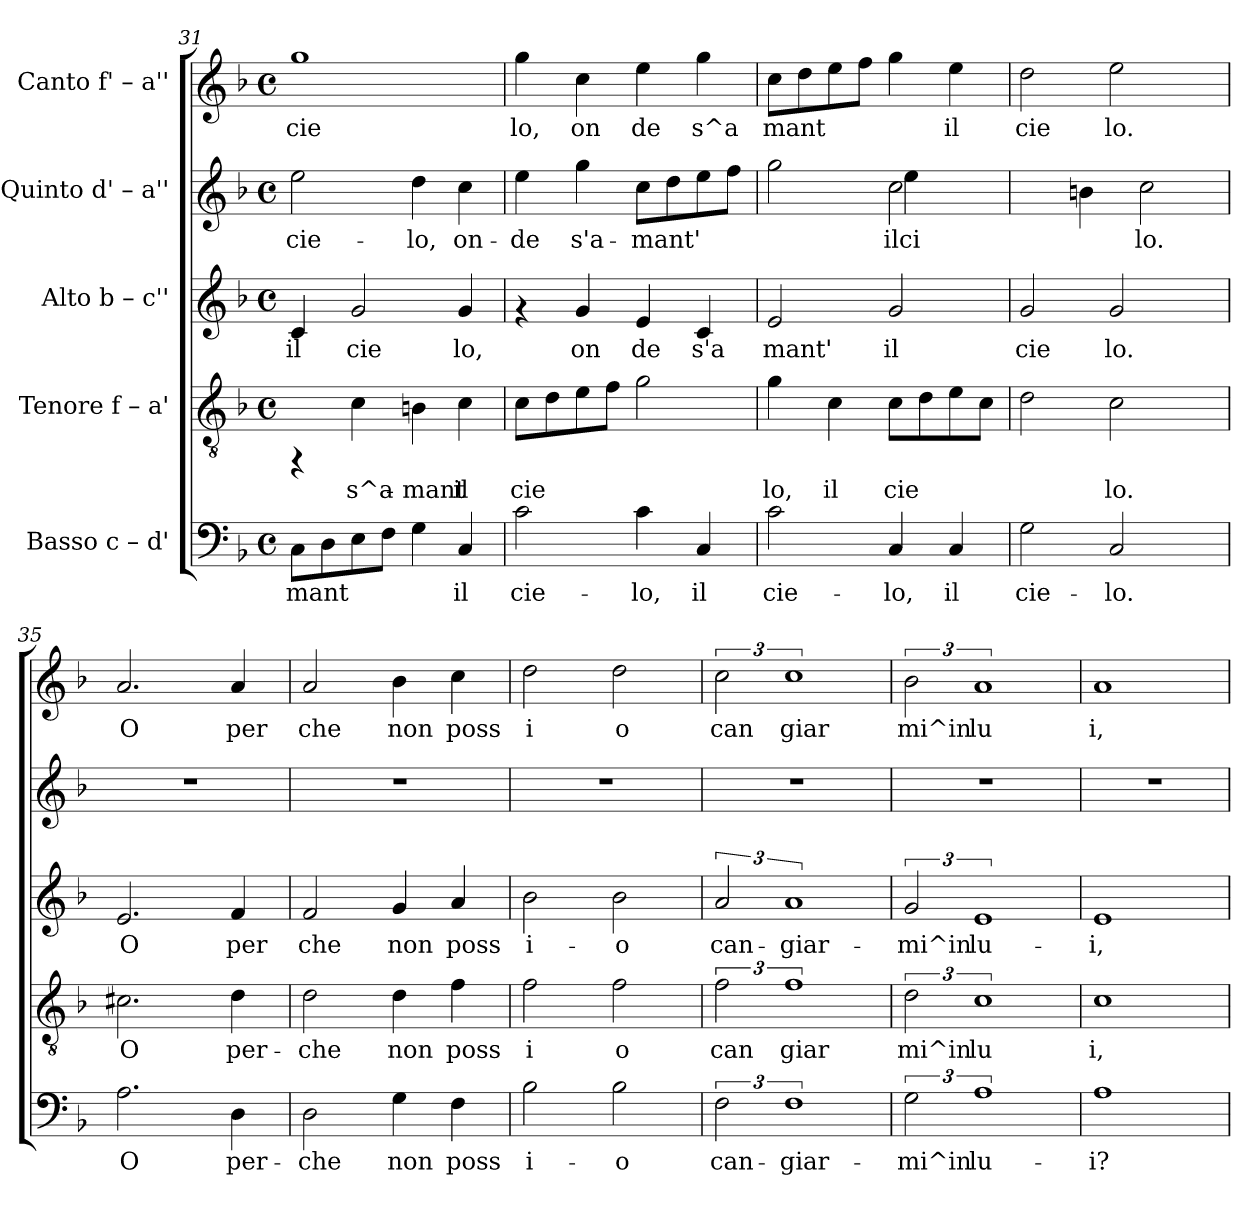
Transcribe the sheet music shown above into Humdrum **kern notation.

**kern	**text	**kern	**text	**kern	**text	**kern	**text	**kern	**text
*part5	*part5	*part4	*part4	*part3	*part3	*part2	*part2	*part1	*part1
*staff5	*staff5	*staff4	*staff4	*staff3	*staff3	*staff2	*staff2	*staff1	*staff1
*I"Basso  c – d'	*	*I"Tenore  f – a'	*	*I"Alto  b – c''	*	*I"Quinto  d' – a''	*	*I"Canto  f' – a''	*
*clefF4	*	*clefGv2	*	*clefG2	*	*clefG2	*	*clefG2	*
*k[b-]	*	*k[b-]	*	*k[b-]	*	*k[b-]	*	*k[b-]	*
*F:	*	*F:	*	*F:	*	*F:	*	*F:	*
*M4/4	*	*M4/4	*	*M4/4	*	*M4/4	*	*M4/4	*
*met(c)	*	*met(c)	*	*met(c)	*	*met(c)	*	*met(c)	*
=31	=31	=31	=31	=31	=31	=31	=31	=31	=31
!	!LO:LY:b:rj	!	!	!	!LO:LY:b:rj	!	!LO:LY:b:rj	!	!LO:LY:b:rj
8C\L	-mant	4rFF	.	4c/	il	2ee\	cie-	1gg	cie
!	!LO:LY:b:rj	!	!	!	!	!	!	!	!
8D\	.	.	.	.	.	.	.	.	.
!	!LO:LY:b:rj	!	!LO:LY:b:rj	!	!LO:LY:b:rj	!	!	!	!
8E\	.	4c\	s^a-	2g/	cie	.	.	.	.
!	!LO:LY:b:rj	!	!	!	!	!	!	!	!
8F\J	.	.	.	.	.	.	.	.	.
!	!LO:LY:b:rj	!	!LO:LY:b:rj	!	!	!	!LO:LY:b:rj	!	!
4G\	.	4Bn\	-mant	.	.	4dd\	-lo,	.	.
!	!LO:LY:b:rj	!	!LO:LY:b:rj	!	!LO:LY:b:rj	!	!LO:LY:b:rj	!	!
4C/	il	4c\	il	4g/	lo,	4cc\	on-	.	.
=32	=32	=32	=32	=32	=32	=32	=32	=32	=32
!	!LO:LY:b:rj	!	!LO:LY:b:rj	!	!	!	!LO:LY:b:rj	!	!LO:LY:b:rj
2c\	cie-	8c\L	cie-	4rf	.	4ee\	-de	4gg\	lo,
!	!	!	!LO:LY:b:rj	!	!	!	!	!	!
.	.	8d\	--	.	.	.	.	.	.
!	!	!	!LO:LY:b:rj	!	!LO:LY:b:rj	!	!LO:LY:b:rj	!	!LO:LY:b:rj
.	.	8e\	--	4g/	on	4gg\	s'a-	4cc\	on
!	!	!	!LO:LY:b:rj	!	!	!	!	!	!
.	.	8f\J	--	.	.	.	.	.	.
!	!LO:LY:b:rj	!	!LO:LY:b:rj	!	!LO:LY:b:rj	!	!LO:LY:b:rj	!	!LO:LY:b:rj
4c\	-lo,	2g\	--	4e/	de	8cc\L	-mant'	4ee\	de
!	!	!	!	!	!	!	!LO:LY:b:rj	!	!
.	.	.	.	.	.	8dd\	.	.	.
!	!LO:LY:b:rj	!	!	!	!LO:LY:b:rj	!	!LO:LY:b:rj	!	!LO:LY:b:rj
4C/	il	.	.	4c/	s'a	8ee\	.	4gg\	s^a
!	!	!	!	!	!	!	!LO:LY:b:rj	!	!
.	.	.	.	.	.	8ff\J	.	.	.
=33	=33	=33	=33	=33	=33	=33	=33	=33	=33
!	!LO:LY:b:rj	!	!LO:LY:b:rj	!	!LO:LY:b:rj	!	!LO:LY:b:rj	!	!LO:LY:b:rj
*	*	*	*	*	*	*^	*	*	*
2c\	cie-	4g\	-lo,	2e/	mant'	2gg\	2ryy	.	8cc\L	mant
!	!	!	!	!	!	!	!	!	!	!LO:LY:b:rj
.	.	.	.	.	.	.	.	.	8dd\	.
!	!	!	!LO:LY:b:rj	!	!	!	!	!	!	!LO:LY:b:rj
.	.	4c\	il	.	.	.	.	.	8ee\	.
!	!	!	!	!	!	!	!	!	!	!LO:LY:b:rj
.	.	.	.	.	.	.	.	.	8ff\J	.
!	!LO:LY:b:rj	!	!LO:LY:b:rj	!	!LO:LY:b:rj	!	!	!LO:LY:b:rj	!	!LO:LY:b:rj
4C/	-lo,	8c\L	cie-	2g/	il	2cc\	4ee\	ilci	4gg\	.
!	!	!	!LO:LY:b:rj	!	!	!	!	!	!	!
.	.	8d\	--	.	.	.	.	.	.	.
!	!LO:LY:b:rj	!	!LO:LY:b:rj	!	!	!	!	!	!	!LO:LY:b:rj
4C/	il	8e\	--	.	.	.	4ryy	.	4ee\	il
!	!	!	!LO:LY:b:rj	!	!	!	!	!	!	!
.	.	8c\J	--	.	.	.	.	.	.	.
*	*	*	*	*	*	*v	*v	*	*	*
=34	=34	=34	=34	=34	=34	=34	=34	=34	=34
!	!LO:LY:b:rj	!	!LO:LY:b:rj	!	!LO:LY:b:rj	!	!	!	!LO:LY:b:rj
2G\	cie-	2d\	--	2g/	cie	4.ryy	.	2dd\	cie
.	.	.	.	.	.	4bn\	.	.	.
!	!LO:LY:b:rj	!	!LO:LY:b:rj	!	!LO:LY:b:rj	!	!	!	!LO:LY:b:rj
2C/	-lo.	2c\	-lo.	2g/	lo.	.	.	2ee\	lo.
!	!	!	!	!	!	!	!LO:LY:b:rj	!	!
.	.	.	.	.	.	2cc\	lo.	.	.
8ryy	.	8ryy	.	8ryy	.	.	.	8ryy	.
=35	=35	=35	=35	=35	=35	=35	=35	=35	=35
!	!LO:LY:b:rj	!	!LO:LY:b:rj	!	!LO:LY:b:rj	!	!	!	!LO:LY:b:rj
2.A\	O	2.c#X\	O	2.e/	O	1r	.	2.a/	O
!	!LO:LY:b:rj	!	!LO:LY:b:rj	!	!LO:LY:b:rj	!	!	!	!LO:LY:b:rj
4D\	per-	4d\	per-	4f/	per	.	.	4a/	per
!!LO:PB:g=z
=36	=36	=36	=36	=36	=36	=36	=36	=36	=36
!	!LO:LY:b:rj	!	!LO:LY:b:rj	!	!LO:LY:b:rj	!	!	!	!LO:LY:b:rj
2D\	-che	2d\	-che	2f/	che	1r	.	2a/	che
!	!LO:LY:b:rj	!	!LO:LY:b:rj	!	!LO:LY:b:rj	!	!	!	!LO:LY:b:rj
4G\	non	4d\	non	4g/	non	.	.	4b-\	non
!	!LO:LY:b:rj	!	!LO:LY:b:rj	!	!LO:LY:b:rj	!	!	!	!LO:LY:b:rj
4F\	poss	4f\	poss	4a/	poss	.	.	4cc\	poss
=37	=37	=37	=37	=37	=37	=37	=37	=37	=37
!	!LO:LY:b:rj	!	!LO:LY:b:rj	!	!LO:LY:b:rj	!	!	!	!LO:LY:b:rj
2B-\	i-	2f\	i	2b-\	i-	1r	.	2dd\	i
!	!LO:LY:b:rj	!	!LO:LY:b:rj	!	!LO:LY:b:rj	!	!	!	!LO:LY:b:rj
2B-\	-o	2f\	o	2b-\	-o	.	.	2dd\	o
=38	=38	=38	=38	=38	=38	=38	=38	=38	=38
!	!LO:LY:b:rj	!	!LO:LY:b:rj	!	!LO:LY:b:rj	!	!	!	!LO:LY:b:rj
3F\	can-	3f\	can	3a/	can-	1r	.	3cc\	can
!	!LO:LY:b:rj	!	!LO:LY:b:rj	!	!LO:LY:b:rj	!	!	!	!LO:LY:b:rj
3%2F/	-giar-	3%2f/	giar	3%2a/	-giar-	.	.	3%2cc/	giar
=39	=39	=39	=39	=39	=39	=39	=39	=39	=39
!	!LO:LY:b:rj	!	!LO:LY:b:rj	!	!LO:LY:b:rj	!	!	!	!LO:LY:b:rj
3G\	-mi^in	3d\	mi^in	3g/	-mi^in	1r	.	3b-\	mi^in
!	!LO:LY:b:rj	!	!LO:LY:b:rj	!	!LO:LY:b:rj	!	!	!	!LO:LY:b:rj
3%2A/	lu-	3%2c/	lu	3%2e/	lu-	.	.	3%2a/	lu
=40	=40	=40	=40	=40	=40	=40	=40	=40	=40
!	!LO:LY:b:rj	!	!LO:LY:b:rj	!	!LO:LY:b:rj	!	!	!	!LO:LY:b:rj
1A	-i?	1c	i,	1e	-i,	1r	.	1a	i,
=	=	=	=	=	=	=	=	=	=
*-	*-	*-	*-	*-	*-	*-	*-	*-	*-
